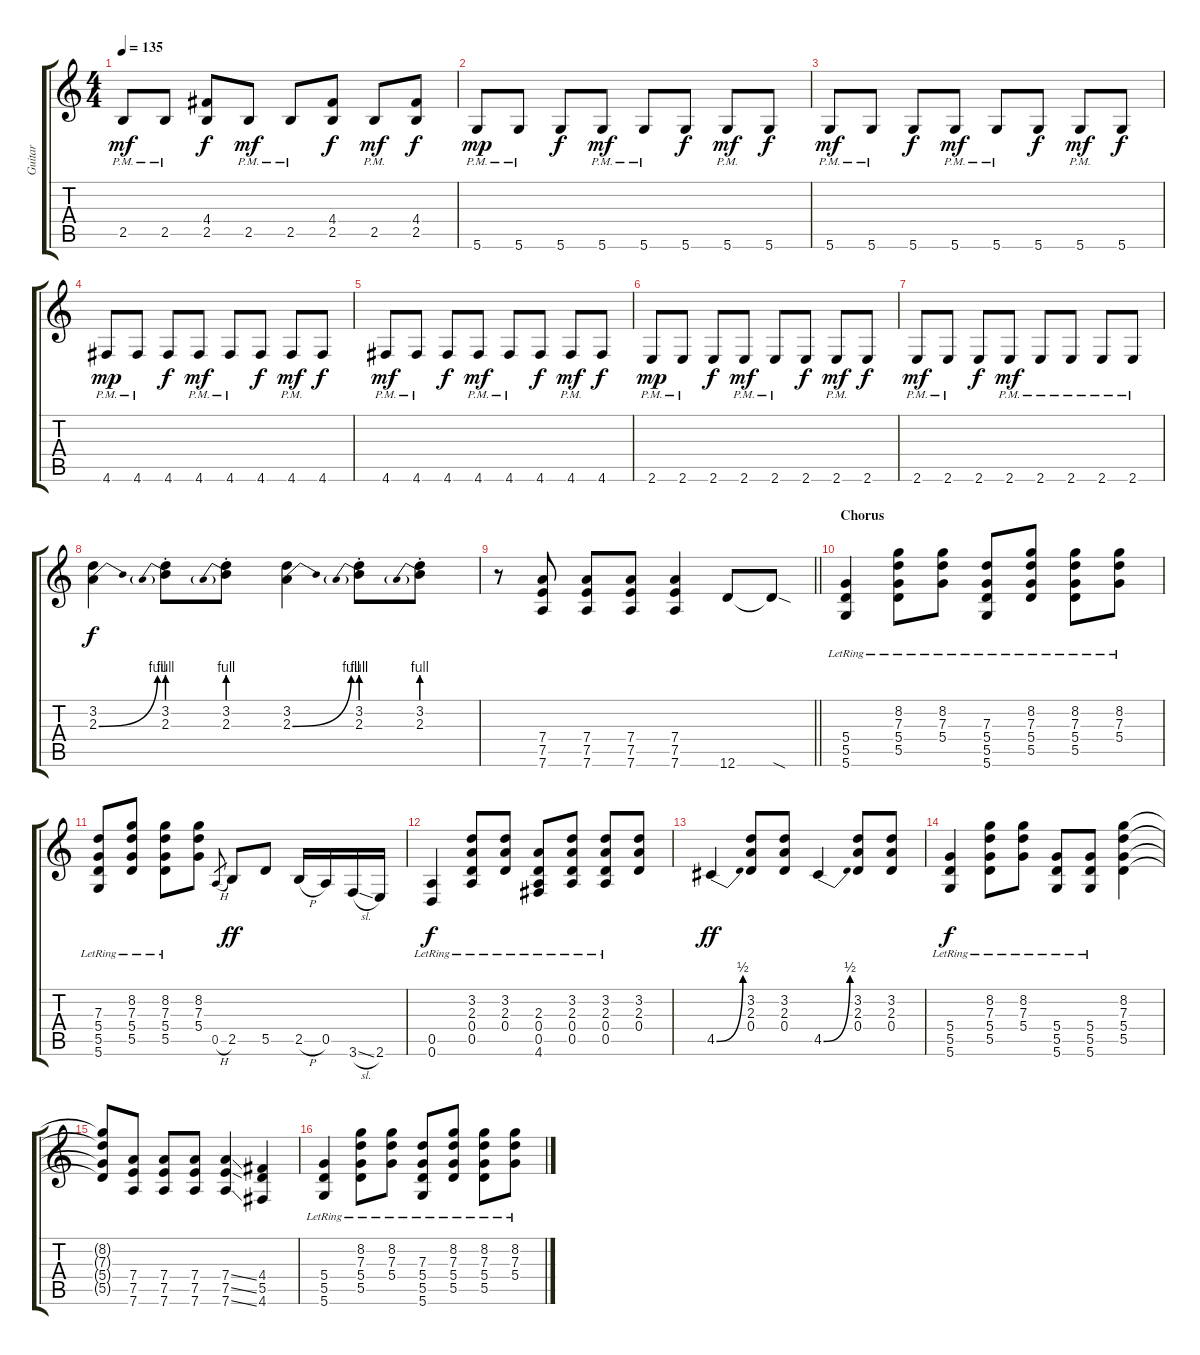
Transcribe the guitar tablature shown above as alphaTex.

\track ("Guitar" "Guitar") {instrument distortionguitar}
\staff {score tabs}
\tuning (E4 B3 G3 D3 A2 D2) {hide}
\ts (4 4)
\tempo 135
\clef g2
\ks c
2.5{pm}.8{dy mf} 2.5{pm}.8 (4.4 2.5).8{dy f} 2.5{pm}.8{dy mf} 2.5{pm}.8 (4.4 2.5).8{dy f} 2.5{pm}.8{dy mf} (4.4 2.5).8{dy f} |
5.6{pm}.8{dy mp} 5.6{pm}.8 5.6.8{dy f} 5.6{pm}.8{dy mf} 5.6{pm}.8 5.6.8{dy f} 5.6{pm}.8{dy mf} 5.6.8{dy f} |
5.6{pm}.8{dy mf} 5.6{pm}.8 5.6.8{dy f} 5.6{pm}.8{dy mf} 5.6{pm}.8 5.6.8{dy f} 5.6{pm}.8{dy mf} 5.6.8{dy f} |
4.6{pm}.8{dy mp} 4.6{pm}.8 4.6.8{dy f} 4.6{pm}.8{dy mf} 4.6{pm}.8 4.6.8{dy f} 4.6{pm}.8{dy mf} 4.6.8{dy f} |
4.6{pm}.8{dy mf} 4.6{pm}.8 4.6.8{dy f} 4.6{pm}.8{dy mf} 4.6{pm}.8 4.6.8{dy f} 4.6{pm}.8{dy mf} 4.6.8{dy f} |
2.6{pm}.8{dy mp} 2.6{pm}.8 2.6.8{dy f} 2.6{pm}.8{dy mf} 2.6{pm}.8 2.6.8{dy f} 2.6{pm}.8{dy mf} 2.6.8{dy f} |
2.6{pm}.8{dy mf} 2.6{pm}.8 2.6.8{dy f} 2.6{pm}.8{dy mf} 2.6{pm}.8 2.6{pm}.8 2.6{pm}.8 2.6{pm}.8 |
(3.2 2.3{be (bend 0 0 60 4)}).4{dy f volume 13} (3.2{st} 2.3{be (prebend 0 4 60 4) st}).8 (3.2{st} 2.3{be (prebend 0 4 60 4) st}).8 (3.2 2.3{be (bend 0 0 60 4)}).4 (3.2{st} 2.3{be (prebend 0 4 60 4) st}).8 (3.2{st} 2.3{be (prebend 0 4 60 4) st}).8 |
\barLineRight lightlight
r.8 (7.4 7.5 7.6).8 (7.4 7.5 7.6).8 (7.4 7.5 7.6).8 (7.4 7.5 7.6).4 12.6.8 12.6{sod t}.8 |
\section ("" "Chorus")
(5.4{lr} 5.5{lr} 5.6{lr}).4 (8.2{lr} 7.3{lr} 5.4{lr} 5.5{lr}).8 (8.2{lr} 7.3{lr} 5.4{lr}).8 (7.3{lr} 5.4{lr} 5.5{lr} 5.6{lr}).8 (8.2{lr} 7.3{lr} 5.4{lr} 5.5{lr}).8 (8.2{lr} 7.3{lr} 5.4{lr} 5.5{lr}).8 (8.2{lr} 7.3{lr} 5.4{lr}).8 |
(7.3{lr} 5.4{lr} 5.5{lr} 5.6).8 (8.2{lr} 7.3{lr} 5.4{lr} 5.5{lr}).8 (8.2{lr} 7.3{lr} 5.4{lr} 5.5).8 (8.2 7.3 5.4).8 0.5{h}.8{gr} 2.5.8{dy ff} 5.5.8 2.5{h}.16 0.5.16 3.6{sl}.16 2.6.16 |
(0.5{lr} 0.6{lr}).4{dy f} (3.2{lr} 2.3{lr} 0.4{lr} 0.5{lr}).8 (3.2{lr} 2.3{lr} 0.4{lr}).8 (2.3{lr} 0.4{lr} 0.5{lr} 4.6).8 (3.2{lr} 2.3{lr} 0.4{lr} 0.5).8 (3.2{lr} 2.3{lr} 0.4{lr} 0.5).8 (3.2 2.3 0.4).8 |
4.5{be (bend 0 0 60 2)}.4{dy ff} (3.2 2.3 0.4).8 (3.2 2.3 0.4).8 4.5{be (bend 0 0 60 2)}.4 (3.2 2.3 0.4).8 (3.2 2.3 0.4).8 |
(5.4{lr} 5.5{lr} 5.6{lr}).4{dy f} (8.2{lr} 7.3{lr} 5.4{lr} 5.5{lr}).8 (8.2{lr} 7.3{lr} 5.4{lr}).8 (5.4{lr} 5.5{lr} 5.6{lr}).8 (5.4{lr} 5.5{lr} 5.6).8 (8.2 7.3 5.4 5.5).4 |
(8.2{t} 7.3{t} 5.4{t} 5.5{t}).8 (7.4 7.5 7.6).8 (7.4 7.5 7.6).8 (7.4 7.5 7.6).8 (7.4{ss} 7.5{ss} 7.6{ss}).4 (4.4 5.5 4.6).4 |
(5.4{lr} 5.5{lr} 5.6{lr}).4 (8.2{lr} 7.3{lr} 5.4{lr} 5.5{lr}).8 (8.2{lr} 7.3{lr} 5.4{lr}).8 (7.3{lr} 5.4{lr} 5.5{lr} 5.6{lr}).8 (8.2{lr} 7.3{lr} 5.4{lr} 5.5{lr}).8 (8.2{lr} 7.3{lr} 5.4{lr} 5.5{lr}).8 (8.2{lr} 7.3{lr} 5.4{lr}).8
